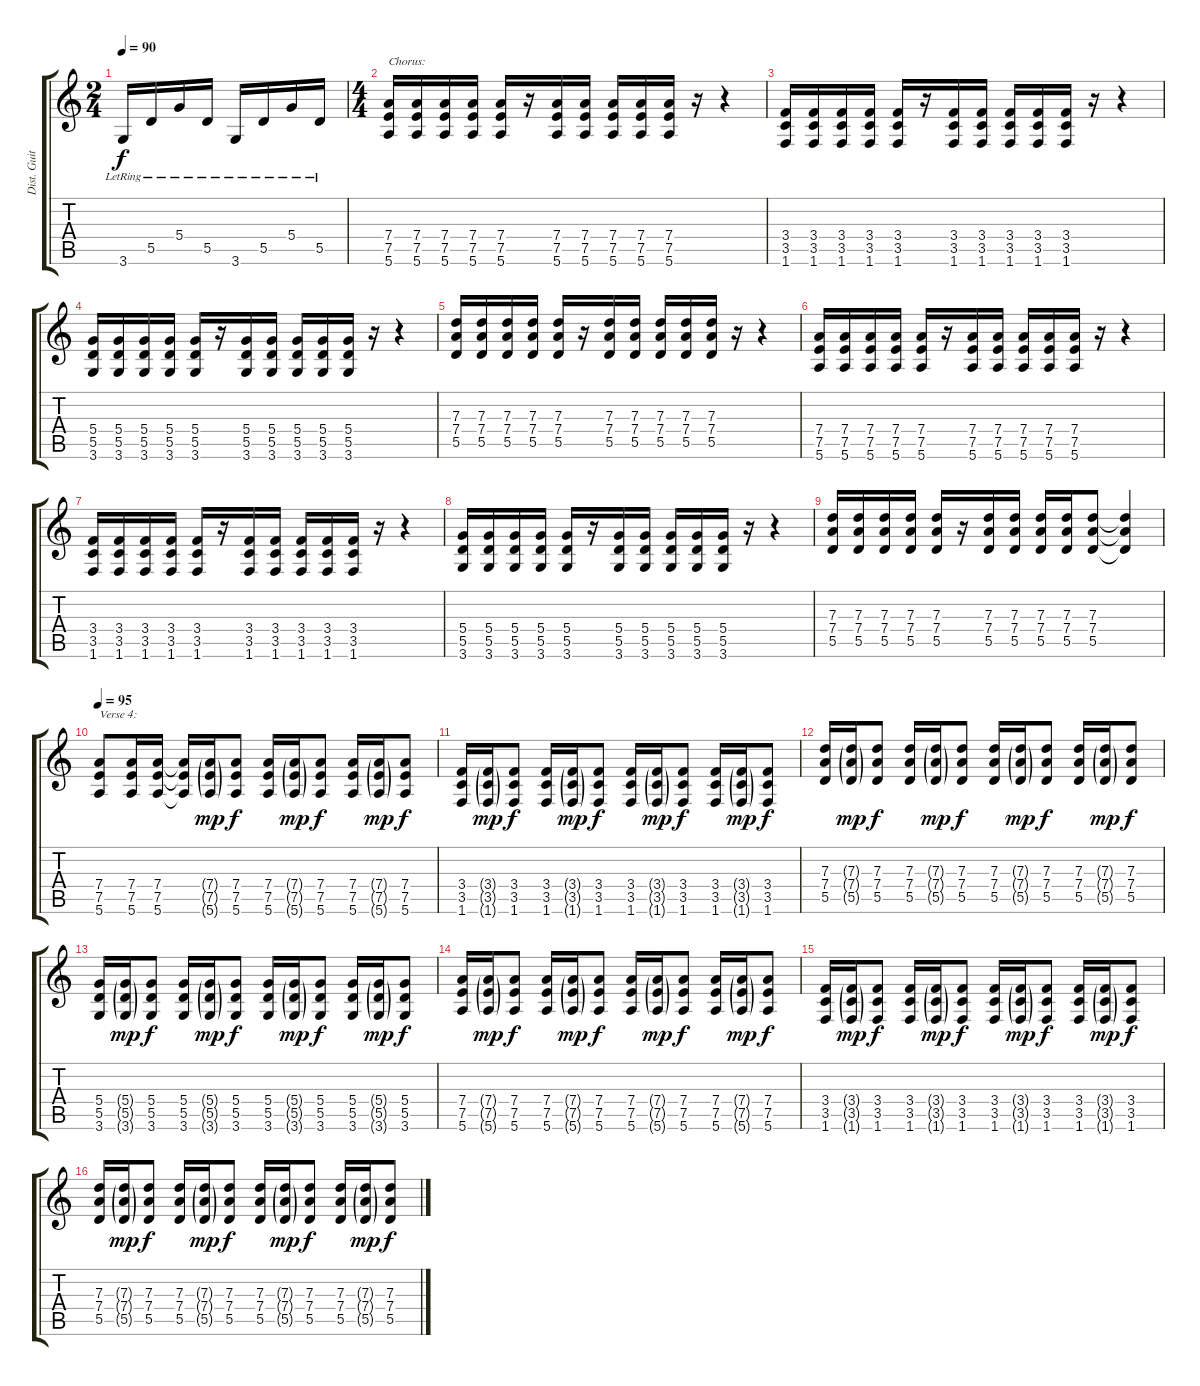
\track ("Dist. Guitar 1" "Dist. Guit") {instrument distortionguitar}
\staff {score tabs}
\tuning (E4 B3 G3 D3 A2 E2) {hide}
\ts (2 4)
\tempo 90
\clef g2
\ks c
3.6{lr}.16{dy f} 5.5{lr}.16 5.4{lr}.16 5.5{lr}.16 3.6{lr}.16 5.5{lr}.16 5.4{lr}.16 5.5{lr}.16 |
\ts (4 4)
(7.4 7.5 5.6).16{txt "Chorus:" volume 10 instrument distortionguitar} (7.4 7.5 5.6).16 (7.4 7.5 5.6).16 (7.4 7.5 5.6).16 (7.4 7.5 5.6).16 r.16 (7.4 7.5 5.6).16 (7.4 7.5 5.6).16 (7.4 7.5 5.6).16 (7.4 7.5 5.6).16 (7.4 7.5 5.6).16 r.16 r.4 |
(3.4 3.5 1.6).16 (3.4 3.5 1.6).16 (3.4 3.5 1.6).16 (3.4 3.5 1.6).16 (3.4 3.5 1.6).16 r.16 (3.4 3.5 1.6).16 (3.4 3.5 1.6).16 (3.4 3.5 1.6).16 (3.4 3.5 1.6).16 (3.4 3.5 1.6).16 r.16 r.4 |
(5.4 5.5 3.6).16 (5.4 5.5 3.6).16 (5.4 5.5 3.6).16 (5.4 5.5 3.6).16 (5.4 5.5 3.6).16 r.16 (5.4 5.5 3.6).16 (5.4 5.5 3.6).16 (5.4 5.5 3.6).16 (5.4 5.5 3.6).16 (5.4 5.5 3.6).16 r.16 r.4 |
(7.3 7.4 5.5).16 (7.3 7.4 5.5).16 (7.3 7.4 5.5).16 (7.3 7.4 5.5).16 (7.3 7.4 5.5).16 r.16 (7.3 7.4 5.5).16 (7.3 7.4 5.5).16 (7.3 7.4 5.5).16 (7.3 7.4 5.5).16 (7.3 7.4 5.5).16 r.16 r.4 |
(7.4 7.5 5.6).16 (7.4 7.5 5.6).16 (7.4 7.5 5.6).16 (7.4 7.5 5.6).16 (7.4 7.5 5.6).16 r.16 (7.4 7.5 5.6).16 (7.4 7.5 5.6).16 (7.4 7.5 5.6).16 (7.4 7.5 5.6).16 (7.4 7.5 5.6).16 r.16 r.4 |
(3.4 3.5 1.6).16 (3.4 3.5 1.6).16 (3.4 3.5 1.6).16 (3.4 3.5 1.6).16 (3.4 3.5 1.6).16 r.16 (3.4 3.5 1.6).16 (3.4 3.5 1.6).16 (3.4 3.5 1.6).16 (3.4 3.5 1.6).16 (3.4 3.5 1.6).16 r.16 r.4 |
(5.4 5.5 3.6).16 (5.4 5.5 3.6).16 (5.4 5.5 3.6).16 (5.4 5.5 3.6).16 (5.4 5.5 3.6).16 r.16 (5.4 5.5 3.6).16 (5.4 5.5 3.6).16 (5.4 5.5 3.6).16 (5.4 5.5 3.6).16 (5.4 5.5 3.6).16 r.16 r.4 |
(7.3 7.4 5.5).16 (7.3 7.4 5.5).16 (7.3 7.4 5.5).16 (7.3 7.4 5.5).16 (7.3 7.4 5.5).16 r.16 (7.3 7.4 5.5).16 (7.3 7.4 5.5).16 (7.3 7.4 5.5).16 (7.3 7.4 5.5).16 (7.3 7.4 5.5).8 (7.3{t} 7.4{t} 5.5{t}).4 |
\tempo 95
(7.4 7.5 5.6).8{txt "Verse 4:" volume 10 instrument distortionguitar} (7.4 7.5 5.6).16 (7.4 7.5 5.6).16 (7.4{t} 7.5{t} 5.6{t}).16 (7.4{g} 7.5{g} 5.6{g}).16{dy mp} (7.4 7.5 5.6).8{dy f} (7.4 7.5 5.6).16 (7.4{g} 7.5{g} 5.6{g}).16{dy mp} (7.4 7.5 5.6).8{dy f} (7.4 7.5 5.6).16 (7.4{g} 7.5{g} 5.6{g}).16{dy mp} (7.4 7.5 5.6).8{dy f} |
(3.4 3.5 1.6).16 (3.4{g} 3.5{g} 1.6{g}).16{dy mp} (3.4 3.5 1.6).8{dy f} (3.4 3.5 1.6).16 (3.4{g} 3.5{g} 1.6{g}).16{dy mp} (3.4 3.5 1.6).8{dy f} (3.4 3.5 1.6).16 (3.4{g} 3.5{g} 1.6{g}).16{dy mp} (3.4 3.5 1.6).8{dy f} (3.4 3.5 1.6).16 (3.4{g} 3.5{g} 1.6{g}).16{dy mp} (3.4 3.5 1.6).8{dy f} |
(7.3 7.4 5.5).16 (7.3{g} 7.4{g} 5.5{g}).16{dy mp} (7.3 7.4 5.5).8{dy f} (7.3 7.4 5.5).16 (7.3{g} 7.4{g} 5.5{g}).16{dy mp} (7.3 7.4 5.5).8{dy f} (7.3 7.4 5.5).16 (7.3{g} 7.4{g} 5.5{g}).16{dy mp} (7.3 7.4 5.5).8{dy f} (7.3 7.4 5.5).16 (7.3{g} 7.4{g} 5.5{g}).16{dy mp} (7.3 7.4 5.5).8{dy f} |
(5.4 5.5 3.6).16 (5.4{g} 5.5{g} 3.6{g}).16{dy mp} (5.4 5.5 3.6).8{dy f} (5.4 5.5 3.6).16 (5.4{g} 5.5{g} 3.6{g}).16{dy mp} (5.4 5.5 3.6).8{dy f} (5.4 5.5 3.6).16 (5.4{g} 5.5{g} 3.6{g}).16{dy mp} (5.4 5.5 3.6).8{dy f} (5.4 5.5 3.6).16 (5.4{g} 5.5{g} 3.6{g}).16{dy mp} (5.4 5.5 3.6).8{dy f} |
(7.4 7.5 5.6).16 (7.4{g} 7.5{g} 5.6{g}).16{dy mp} (7.4 7.5 5.6).8{dy f} (7.4 7.5 5.6).16 (7.4{g} 7.5{g} 5.6{g}).16{dy mp} (7.4 7.5 5.6).8{dy f} (7.4 7.5 5.6).16 (7.4{g} 7.5{g} 5.6{g}).16{dy mp} (7.4 7.5 5.6).8{dy f} (7.4 7.5 5.6).16 (7.4{g} 7.5{g} 5.6{g}).16{dy mp} (7.4 7.5 5.6).8{dy f} |
(3.4 3.5 1.6).16 (3.4{g} 3.5{g} 1.6{g}).16{dy mp} (3.4 3.5 1.6).8{dy f} (3.4 3.5 1.6).16 (3.4{g} 3.5{g} 1.6{g}).16{dy mp} (3.4 3.5 1.6).8{dy f} (3.4 3.5 1.6).16 (3.4{g} 3.5{g} 1.6{g}).16{dy mp} (3.4 3.5 1.6).8{dy f} (3.4 3.5 1.6).16 (3.4{g} 3.5{g} 1.6{g}).16{dy mp} (3.4 3.5 1.6).8{dy f} |
(7.3 7.4 5.5).16 (7.3{g} 7.4{g} 5.5{g}).16{dy mp} (7.3 7.4 5.5).8{dy f} (7.3 7.4 5.5).16 (7.3{g} 7.4{g} 5.5{g}).16{dy mp} (7.3 7.4 5.5).8{dy f} (7.3 7.4 5.5).16 (7.3{g} 7.4{g} 5.5{g}).16{dy mp} (7.3 7.4 5.5).8{dy f} (7.3 7.4 5.5).16 (7.3{g} 7.4{g} 5.5{g}).16{dy mp} (7.3 7.4 5.5).8{dy f}
